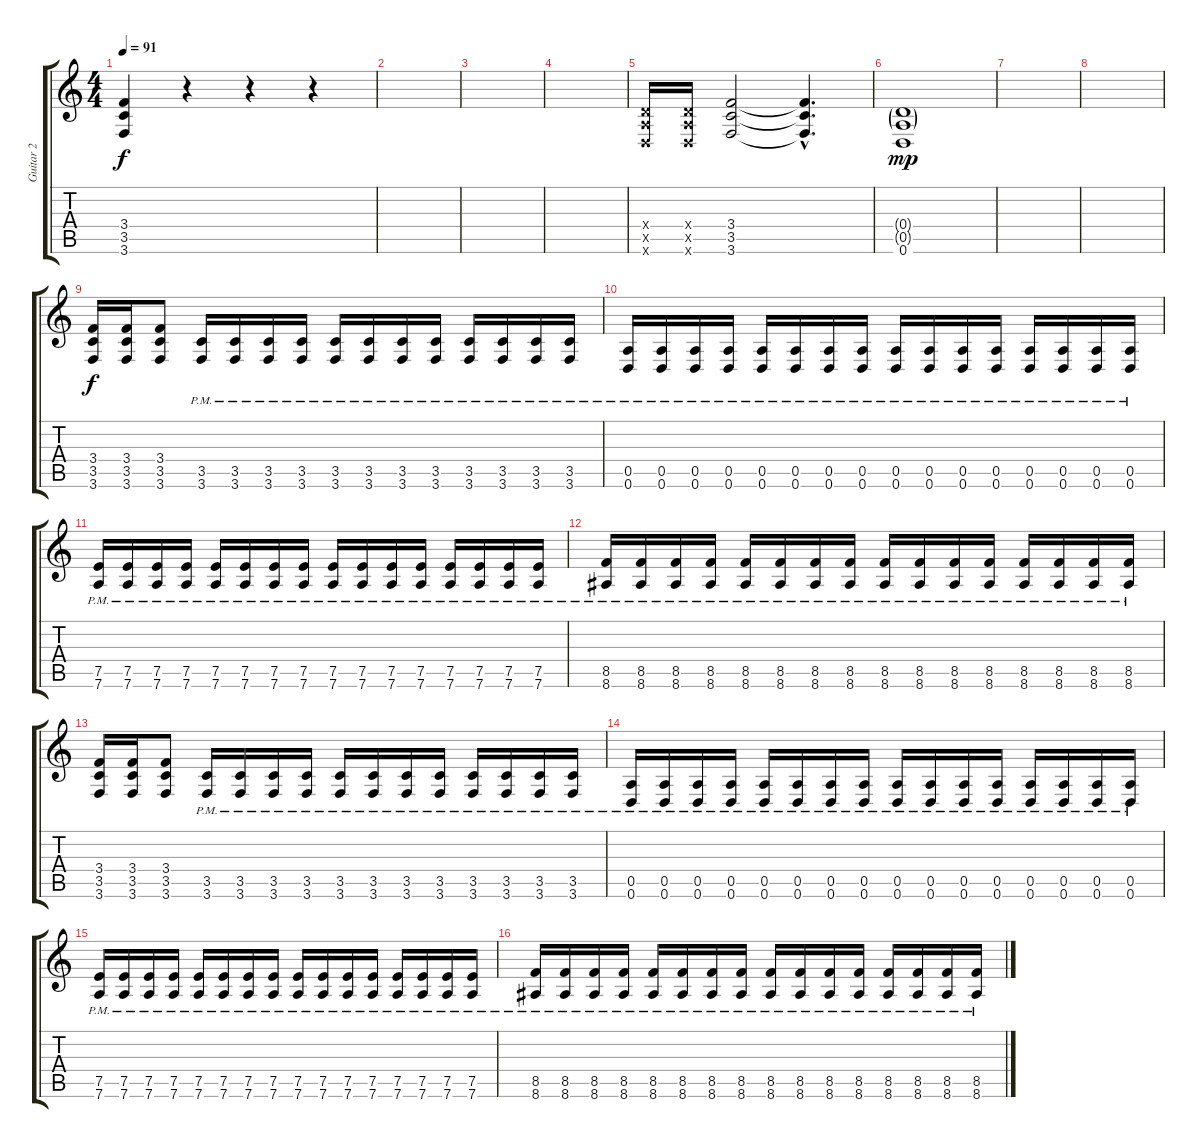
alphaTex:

\track ("Guitar 2" "Guitar 2") {instrument distortionguitar}
\staff {score tabs}
\tuning (E4 B3 G3 D3 A2 D2) {hide}
\ts (4 4)
\tempo 91
\clef g2
\ks c
(3.4 3.5 3.6).4{dy f instrument distortionguitar} r.4 r.4 r.4 |
|
|
|
(0.4{x} 0.5{x} 0.6{x}).16 (0.4{x} 0.5{x} 0.6{x}).16 (3.4 3.5 3.6).2 (3.4{hac t} 3.5{hac t} 3.6{hac t}).4{d} |
(0.4{g} 0.5{g} 0.6).1{dy mp} |
|
|
(3.4 3.5 3.6).16{dy f} (3.4 3.5 3.6).16 (3.4 3.5 3.6).8 (3.5 3.6{pm}).16 (3.5 3.6{pm}).16 (3.5 3.6{pm}).16 (3.5 3.6{pm}).16 (3.5 3.6{pm}).16 (3.5 3.6{pm}).16 (3.5 3.6{pm}).16 (3.5 3.6{pm}).16 (3.5 3.6{pm}).16 (3.5 3.6{pm}).16 (3.5 3.6{pm}).16 (3.5 3.6{pm}).16 |
(0.5{pm} 0.6).16 (0.5{pm} 0.6).16 (0.5 0.6{pm}).16 (0.5 0.6{pm}).16 (0.5 0.6{pm}).16 (0.5 0.6{pm}).16 (0.5 0.6{pm}).16 (0.5 0.6{pm}).16 (0.5 0.6{pm}).16 (0.5 0.6{pm}).16 (0.5 0.6{pm}).16 (0.5 0.6{pm}).16 (0.5 0.6{pm}).16 (0.5 0.6{pm}).16 (0.5 0.6{pm}).16 (0.5 0.6{pm}).16 |
(7.5{pm} 7.6).16 (7.5{pm} 7.6).16 (7.5{pm} 7.6).16 (7.5{pm} 7.6).16 (7.5{pm} 7.6).16 (7.5{pm} 7.6).16 (7.5{pm} 7.6).16 (7.5{pm} 7.6).16 (7.5{pm} 7.6).16 (7.5{pm} 7.6).16 (7.5{pm} 7.6).16 (7.5{pm} 7.6).16 (7.5{pm} 7.6).16 (7.5{pm} 7.6).16 (7.5{pm} 7.6).16 (7.5{pm} 7.6).16 |
(8.5{pm} 8.6).16 (8.5{pm} 8.6).16 (8.5{pm} 8.6).16 (8.5{pm} 8.6).16 (8.5{pm} 8.6).16 (8.5{pm} 8.6).16 (8.5{pm} 8.6).16 (8.5{pm} 8.6).16 (8.5{pm} 8.6).16 (8.5{pm} 8.6).16 (8.5{pm} 8.6).16 (8.5{pm} 8.6).16 (8.5{pm} 8.6).16 (8.5{pm} 8.6).16 (8.5{pm} 8.6).16 (8.5{pm} 8.6).16 |
(3.4 3.5 3.6).16 (3.4 3.5 3.6).16 (3.4 3.5 3.6).8 (3.5 3.6{pm}).16 (3.5 3.6{pm}).16 (3.5 3.6{pm}).16 (3.5 3.6{pm}).16 (3.5 3.6{pm}).16 (3.5 3.6{pm}).16 (3.5 3.6{pm}).16 (3.5 3.6{pm}).16 (3.5 3.6{pm}).16 (3.5 3.6{pm}).16 (3.5 3.6{pm}).16 (3.5 3.6{pm}).16 |
(0.5{pm} 0.6).16 (0.5{pm} 0.6).16 (0.5 0.6{pm}).16 (0.5 0.6{pm}).16 (0.5 0.6{pm}).16 (0.5 0.6{pm}).16 (0.5 0.6{pm}).16 (0.5 0.6{pm}).16 (0.5 0.6{pm}).16 (0.5 0.6{pm}).16 (0.5 0.6{pm}).16 (0.5 0.6{pm}).16 (0.5 0.6{pm}).16 (0.5 0.6{pm}).16 (0.5 0.6{pm}).16 (0.5 0.6{pm}).16 |
(7.5{pm} 7.6).16 (7.5{pm} 7.6).16 (7.5{pm} 7.6).16 (7.5{pm} 7.6).16 (7.5{pm} 7.6).16 (7.5{pm} 7.6).16 (7.5{pm} 7.6).16 (7.5{pm} 7.6).16 (7.5{pm} 7.6).16 (7.5{pm} 7.6).16 (7.5{pm} 7.6).16 (7.5{pm} 7.6).16 (7.5{pm} 7.6).16 (7.5{pm} 7.6).16 (7.5{pm} 7.6).16 (7.5{pm} 7.6).16 |
(8.5{pm} 8.6).16 (8.5{pm} 8.6).16 (8.5{pm} 8.6).16 (8.5{pm} 8.6).16 (8.5{pm} 8.6).16 (8.5{pm} 8.6).16 (8.5{pm} 8.6).16 (8.5{pm} 8.6).16 (8.5{pm} 8.6).16 (8.5{pm} 8.6).16 (8.5{pm} 8.6).16 (8.5{pm} 8.6).16 (8.5{pm} 8.6).16 (8.5{pm} 8.6).16 (8.5{pm} 8.6).16 (8.5{pm} 8.6).16
